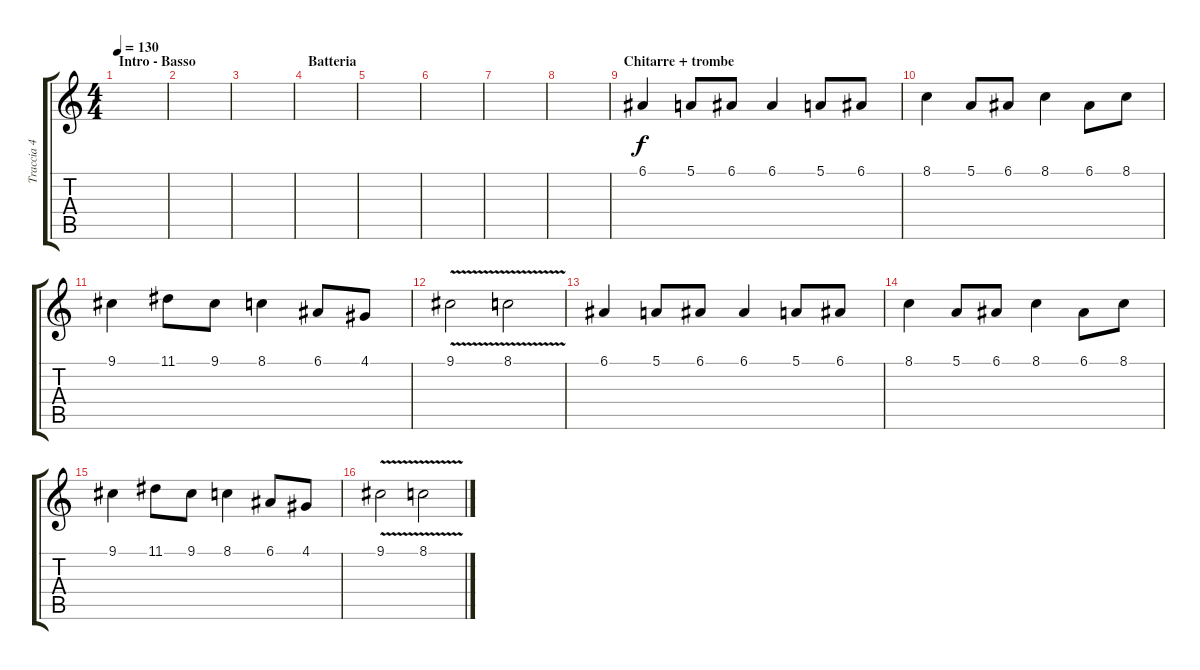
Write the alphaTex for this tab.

\track ("Traccia 4" "Traccia 4") {instrument altosax}
\staff {score tabs}
\tuning (E4 B3 G3 D3 A2 E2) {hide}
\ts (4 4)
\section ("" "Intro - Basso")
\tempo 130
\clef g2
\ks c
|
|
|
\section ("" "Batteria")
|
|
|
|
|
\section ("" "Chitarre + trombe")
6.1.4 5.1.8 6.1.8 6.1.4 5.1.8 6.1.8 |
8.1.4 5.1.8 6.1.8 8.1.4 6.1.8 8.1.8 |
9.1.4 11.1.8 9.1.8 8.1.4 6.1.8 4.1.8 |
9.1{v}.2 8.1{v}.2 |
6.1.4 5.1.8 6.1.8 6.1.4 5.1.8 6.1.8 |
8.1.4 5.1.8 6.1.8 8.1.4 6.1.8 8.1.8 |
9.1.4 11.1.8 9.1.8 8.1.4 6.1.8 4.1.8 |
9.1{v}.2 8.1{v}.2
